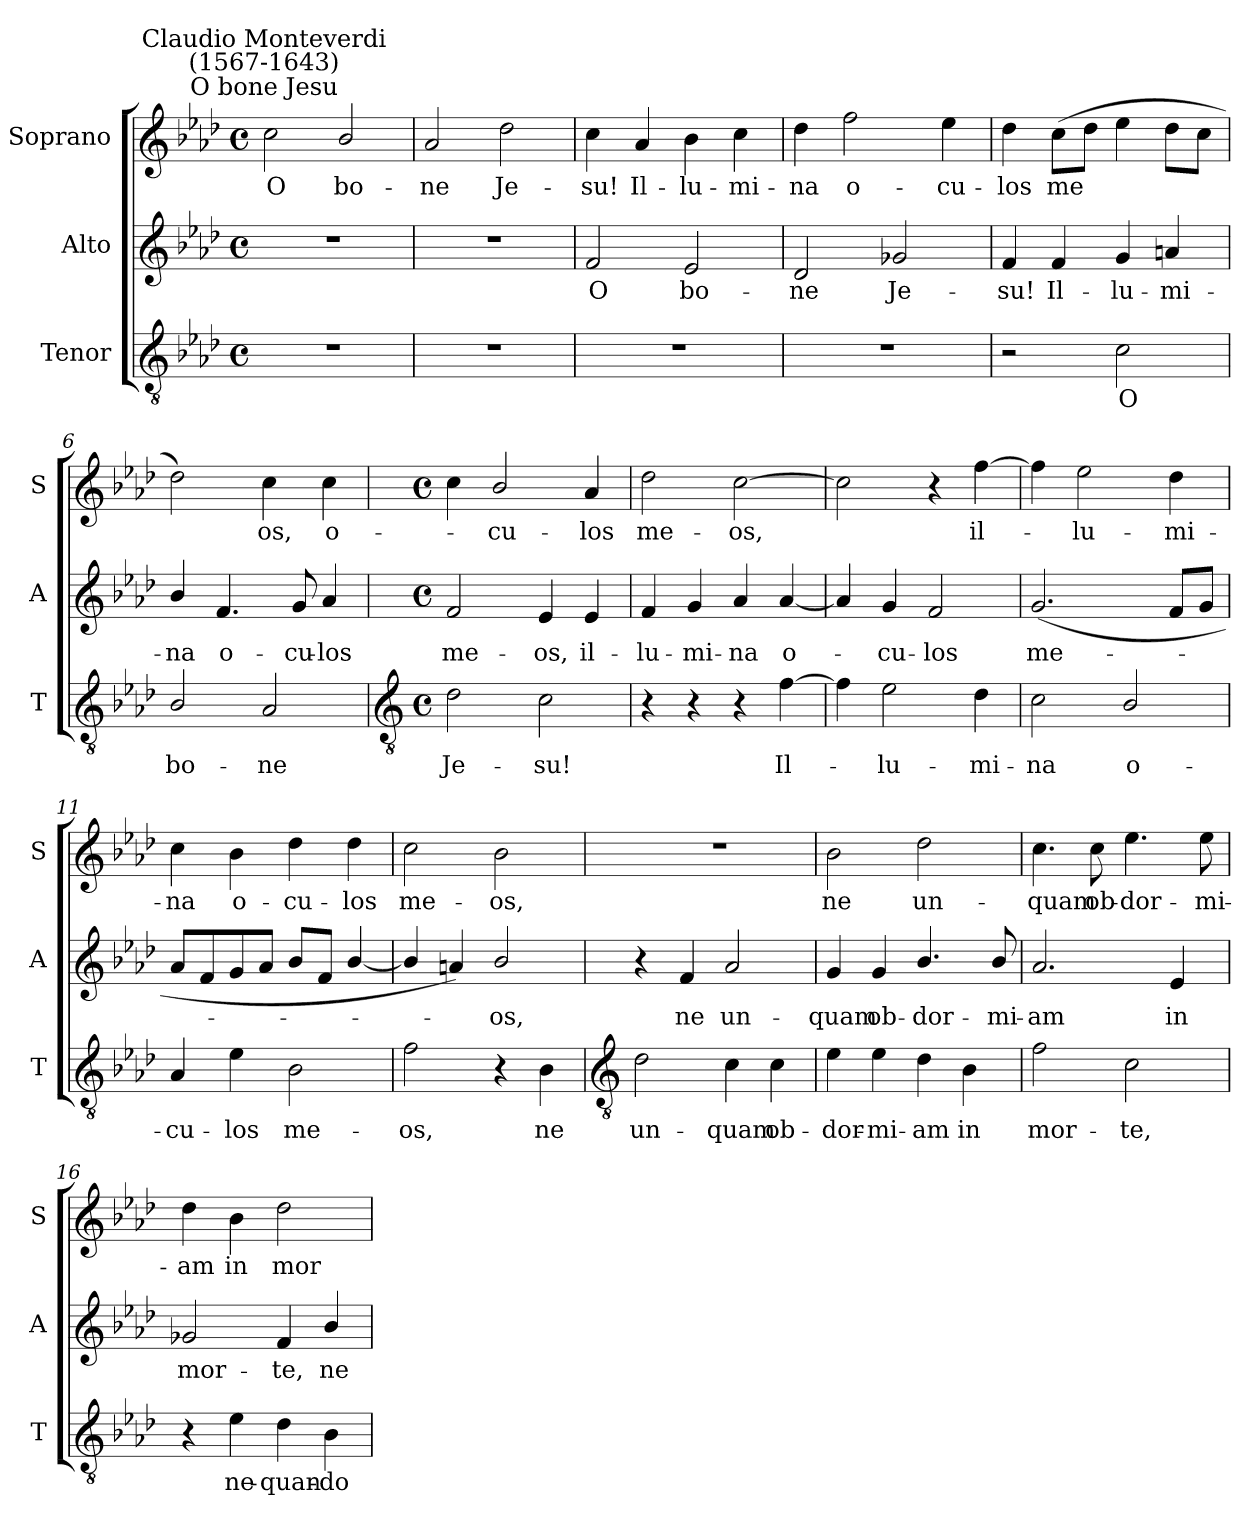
**kern	**text	**kern	**text	**kern	**text
*part3	*part3	*part2	*part2	*part1	*part1
*staff3	*staff3	*staff2	*staff2	*staff1	*staff1
*I"Tenor	*	*I"Alto	*	*I"Soprano	*
*I'T	*	*I'A	*	*I'S	*
*clefGv2	*	*clefG2	*	*clefG2	*
*k[b-e-a-d-]	*	*k[b-e-a-d-]	*	*k[b-e-a-d-]	*
*A-:	*	*A-:	*	*A-:	*
*M4/4	*	*M4/4	*	*M4/4	*
*met(c)	*	*met(c)	*	*met(c)	*
=1	=1	=1	=1	=1	=1
!	!	!	!	!LO:TX:a:cj:t=O bone Jesu	!
!	!	!	!	!LO:TX:a:cj:t=Claudio Monteverdi\n(1567-1643)	!
!	!	!	!	!	!LO:LY:b
1r	.	1r	.	2cc	O
!	!	!	!	!	!LO:LY:b
.	.	.	.	2b-/	bo-
=2	=2	=2	=2	=2	=2
!	!	!	!	!	!LO:LY:b
1r	.	1r	.	2a-	-ne
!	!	!	!	!	!LO:LY:b
.	.	.	.	2dd-	Je-
=3	=3	=3	=3	=3	=3
!	!	!	!LO:LY:b	!	!LO:LY:b
1r	.	2f	O	4cc	-su!
!	!	!	!	!	!LO:LY:b
.	.	.	.	4a-	Il-
!	!	!	!LO:LY:b	!	!LO:LY:b
.	.	2e-	bo-	4b-	-lu-
!	!	!	!	!	!LO:LY:b
.	.	.	.	4cc	-mi-
=4	=4	=4	=4	=4	=4
!	!	!	!LO:LY:b	!	!LO:LY:b
1r	.	2d-	-ne	4dd-	-na
!	!	!	!	!	!LO:LY:b
.	.	.	.	2ff	o-
!	!	!	!LO:LY:b	!	!
.	.	2g-X	Je-	.	.
!	!	!	!	!	!LO:LY:b
.	.	.	.	4ee-	-cu-
=5	=5	=5	=5	=5	=5
!	!	!	!LO:LY:b	!	!LO:LY:b
2r	.	4f	-su!	4dd-	-los
!	!	!	!LO:LY:b	!	!LO:LY:b
.	.	4f	Il-	(>8ccL	me
.	.	.	.	8dd-J	.
!	!LO:LY:b	!	!LO:LY:b	!	!
2c	O	4g	-lu-	4ee-	.
!	!	!	!LO:LY:b	!	!
.	.	4an	-mi-	8dd-L	.
.	.	.	.	8ccJ	.
=6	=6	=6	=6	=6	=6
!	!LO:LY:b	!	!LO:LY:b	!	!
2B-/	bo-	4b-/	-na	2dd-)	.
!	!	!	!LO:LY:b	!	!
.	.	4.f	o-	.	.
!	!LO:LY:b	!	!	!	!LO:LY:b
2A-	-ne	.	.	4cc	os,
!	!	!	!LO:LY:b	!	!
.	.	8g	-cu-	.	.
!	!	!	!LO:LY:b	!	!LO:LY:b
.	.	4a-	-los	4cc	o-
!!LO:LB:g=z
=7	=7	=7	=7	=7	=7
*clefGv2	*	*	*	*	*
*M4/4	*	*M4/4	*	*M4/4	*
*met(c)	*	*met(c)	*	*met(c)	*
!	!LO:LY:b	!	!LO:LY:b	!	!
2d-	Je-	2f	me-	4cc	.
!	!	!	!	!	!LO:LY:b
.	.	.	.	2b-/	-cu-
!	!LO:LY:b	!	!LO:LY:b	!	!
2c	-su!	4e-	-os,	.	.
!	!	!	!LO:LY:b	!	!LO:LY:b
.	.	4e-	il-	4a-	-los
=8	=8	=8	=8	=8	=8
!	!	!	!LO:LY:b	!	!LO:LY:b
4r	.	4f	-lu-	2dd-	me-
!	!	!	!LO:LY:b	!	!
4r	.	4g	-mi-	.	.
!	!	!	!LO:LY:b	!	!LO:LY:b
4r	.	4a-	-na	[2cc	-os,
!	!LO:LY:b	!	!LO:LY:b	!	!
[4f	Il-	[4a-	o-	.	.
=9	=9	=9	=9	=9	=9
4f]	.	4a-]	.	2cc]	.
!	!LO:LY:b	!	!LO:LY:b	!	!
2e-	lu-	4g	cu-	.	.
!	!	!	!LO:LY:b	!	!
.	.	2f	-los	4r	.
!	!LO:LY:b	!	!	!	!LO:LY:b
4d-	-mi-	.	.	[4ff	il-
=10	=10	=10	=10	=10	=10
!	!LO:LY:b	!	!LO:LY:b	!	!
2c	-na	(<2.g	me-	4ff]	.
!	!	!	!	!	!LO:LY:b
.	.	.	.	2ee-	lu-
!	!LO:LY:b	!	!	!	!
2B-/	o-	.	.	.	.
!	!	!	!	!	!LO:LY:b
.	.	8fL	.	4dd-	-mi-
.	.	8gJ	.	.	.
=11	=11	=11	=11	=11	=11
!	!LO:LY:b	!	!	!	!LO:LY:b
4A-	-cu-	8a-L	.	4cc	-na
.	.	8f	.	.	.
!	!LO:LY:b	!	!	!	!LO:LY:b
4e-	-los	8g	.	4b-	o-
.	.	8a-J	.	.	.
!	!LO:LY:b	!	!	!	!LO:LY:b
2B-	me-	8b-L	.	4dd-	-cu-
.	.	8fJ	.	.	.
!	!	!	!	!	!LO:LY:b
.	.	[4b-/	.	4dd-	-los
=12	=12	=12	=12	=12	=12
!	!LO:LY:b	!	!	!	!LO:LY:b
2f	-os,	4b-/]	.	2cc	me-
.	.	4an)	.	.	.
!	!	!	!LO:LY:b	!	!LO:LY:b
4r	.	2b-/	os,	2b-	-os,
!	!LO:LY:b	!	!	!	!
4B-	ne	.	.	.	.
!!LO:LB:g=z
=13	=13	=13	=13	=13	=13
*clefGv2	*	*	*	*	*
!	!LO:LY:b	!	!	!	!
2d-	un-	4r	.	1r	.
!	!	!	!LO:LY:b	!	!
.	.	4f	ne	.	.
!	!LO:LY:b	!	!LO:LY:b	!	!
4c	-quam	2a-	un-	.	.
!	!LO:LY:b	!	!	!	!
4c	ob-	.	.	.	.
=14	=14	=14	=14	=14	=14
!	!LO:LY:b	!	!LO:LY:b	!	!LO:LY:b
4e-	-dor-	4g	-quam	2b-	ne
!	!LO:LY:b	!	!LO:LY:b	!	!
4e-	-mi-	4g	ob-	.	.
!	!LO:LY:b	!	!LO:LY:b	!	!LO:LY:b
4d-	-am	4.b-/	-dor-	2dd-	un-
!	!LO:LY:b	!	!	!	!
4B-	in	.	.	.	.
!	!	!	!LO:LY:b	!	!
.	.	8b-/	-mi-	.	.
=15	=15	=15	=15	=15	=15
!	!LO:LY:b	!	!LO:LY:b	!	!LO:LY:b
2f	mor-	2.a-	-am	4.cc	-quam
!	!	!	!	!	!LO:LY:b
.	.	.	.	8cc	ob-
!	!LO:LY:b	!	!	!	!LO:LY:b
2c	-te,	.	.	4.ee-	-dor-
!	!	!	!LO:LY:b	!	!
.	.	4e-	in	.	.
!	!	!	!	!	!LO:LY:b
.	.	.	.	8ee-	-mi-
=16	=16	=16	=16	=16	=16
!	!	!	!LO:LY:b	!	!LO:LY:b
4r	.	2g-X	mor-	4dd-	-am
!	!LO:LY:b	!	!	!	!LO:LY:b
4e-	ne-	.	.	4b-	in
!	!LO:LY:b	!	!LO:LY:b	!	!LO:LY:b
4d-	-quan-	4f	-te,	2dd-	mor-
!	!LO:LY:b	!	!LO:LY:b	!	!
4B-	-do	4b-/	ne-	.	.
=	=	=	=	=	=
*-	*-	*-	*-	*-	*-
